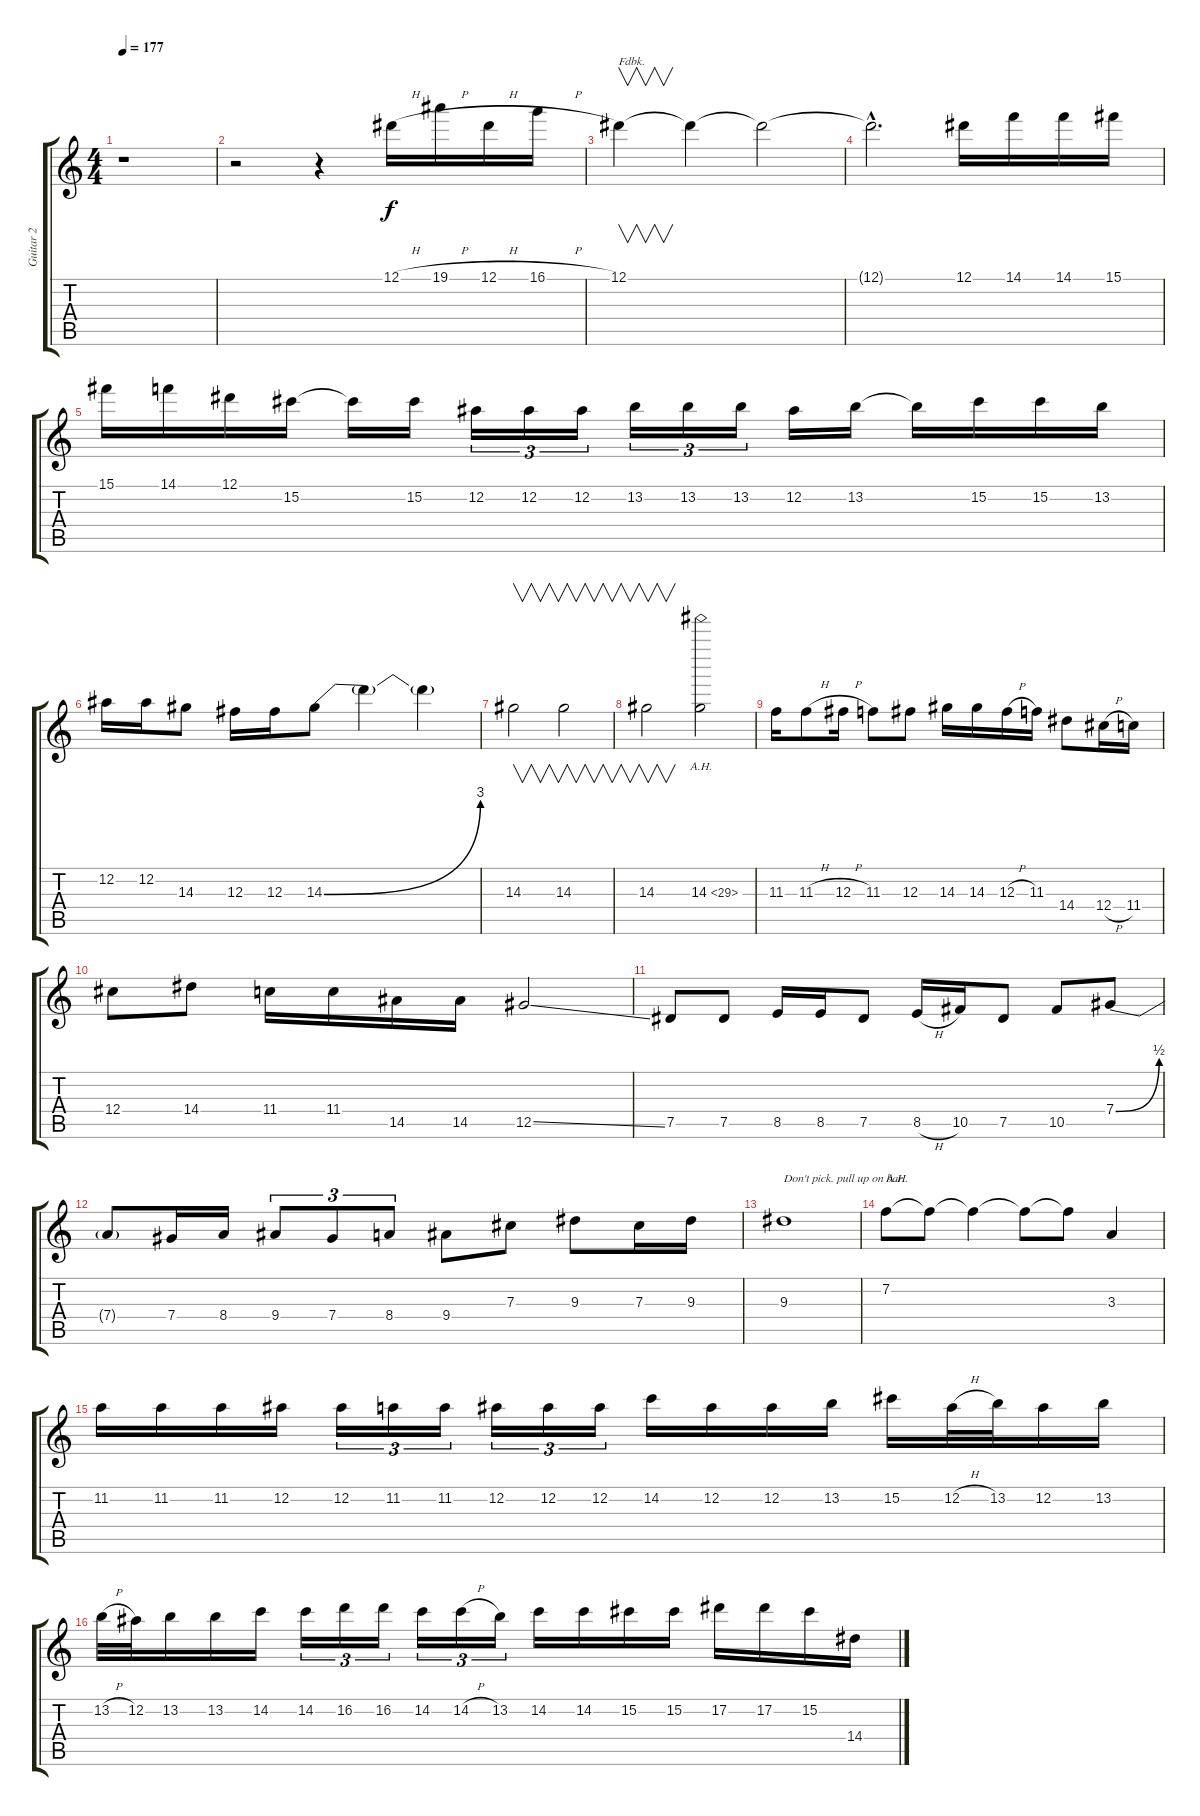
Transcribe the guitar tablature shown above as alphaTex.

\track ("Guitar 2" "Guitar 2") {instrument distortionguitar}
\staff {score tabs}
\tuning (Eb4 Bb3 Gb3 Db3 Ab2 Eb2) {hide}
\ts (4 4)
\tempo 177
\clef g2
\ks c
r.1{dy f} |
r.2 r.4 12.1{h}.16 19.1{h}.16 12.1{h}.16 16.1{h}.16 |
12.1.4{v txt "Fdbk."} 12.1{t}.4 12.1{t}.2 |
12.1{hac t}.2{d} 12.1.16 14.1.16 14.1.16 15.1.16 |
15.1.16 14.1.16 12.1.16 15.2.16 15.2{t}.16 15.2.16 12.2.16{tu (3 2)} 12.2.16{tu (3 2)} 12.2.16{tu (3 2)} 13.2.16{tu (3 2)} 13.2.16{tu (3 2)} 13.2.16{tu (3 2)} 12.2.16 13.2.16 13.2{t}.16 15.2.16 15.2.16 13.2.16 |
12.2.16 12.2.16 14.3.8 12.3.16 12.3.16 14.3{be (bend 0 0 60 12)}.8 14.3{t}.4 14.3{t}.4 |
14.3.2{v} 14.3.2{v} |
14.3.2{v} 14.3{ah 15}.2 |
11.3.16 11.3{h}.8 12.3{h}.16 11.3.8 12.3.8 14.3.16 14.3.16 12.3{h}.16 11.3.16 14.4.8 12.4{h}.16 11.4.16 |
12.4.8 14.4.8 11.4.16 11.4.16 14.5.16 14.5.16 12.5{ss}.2 |
7.5.8 7.5.8 8.5.16 8.5.16 7.5.8 8.5{h}.16 10.5.16 7.5.8 10.5.8 7.4{be (bend 0 0 60 2)}.8 |
7.4{t}.8 7.4.16 8.4.16 9.4.8{tu (3 2)} 7.4.8{tu (3 2)} 8.4.8{tu (3 2)} 9.4.8 7.3.8 9.3.8 7.3.16 9.3.16 |
9.3.1{txt "Don't pick. pull up on bar."} |
7.2.8{txt "A.H."} 7.2{t}.8 7.2{t}.4 7.2{t}.8 7.2{t}.8 3.3.4 |
11.2.16 11.2.16 11.2.16 12.2.16 12.2.16{tu (3 2)} 11.2.16{tu (3 2)} 11.2.16{tu (3 2)} 12.2.16{tu (3 2)} 12.2.16{tu (3 2)} 12.2.16{tu (3 2)} 14.2.16 12.2.16 12.2.16 13.2.16 15.2.16 12.2{h}.32 13.2.32 12.2.16 13.2.16 |
13.2{h}.32 12.2.32 13.2.16 13.2.16 14.2.16 14.2.16{tu (3 2)} 16.2.16{tu (3 2)} 16.2.16{tu (3 2)} 14.2.16{tu (3 2)} 14.2{h}.16{tu (3 2)} 13.2.16{tu (3 2)} 14.2.16 14.2.16 15.2.16 15.2.16 17.2.16 17.2.16 15.2.16 14.4.16
